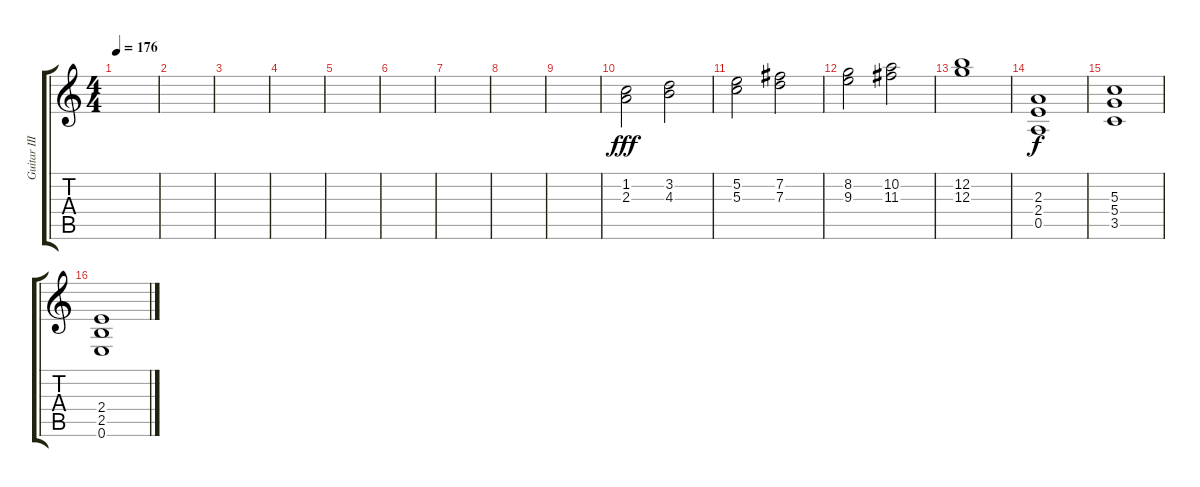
\track ("Guitar III - overdub" "Guitar III") {instrument overdrivenguitar}
\staff {score tabs}
\tuning (E4 B3 G3 D3 A2 E2) {hide}
\ts (4 4)
\tempo 176
\clef g2
\ks c
|
|
|
|
|
|
|
|
|
(1.2 2.3).2{dy fff} (3.2 4.3).2 |
(5.2 5.3).2 (7.2 7.3).2 |
(8.2 9.3).2 (10.2 11.3).2 |
(12.2 12.3).1 |
(2.3 2.4 0.5).1{dy f} |
(5.3 5.4 3.5).1 |
(2.4 2.5 0.6).1
